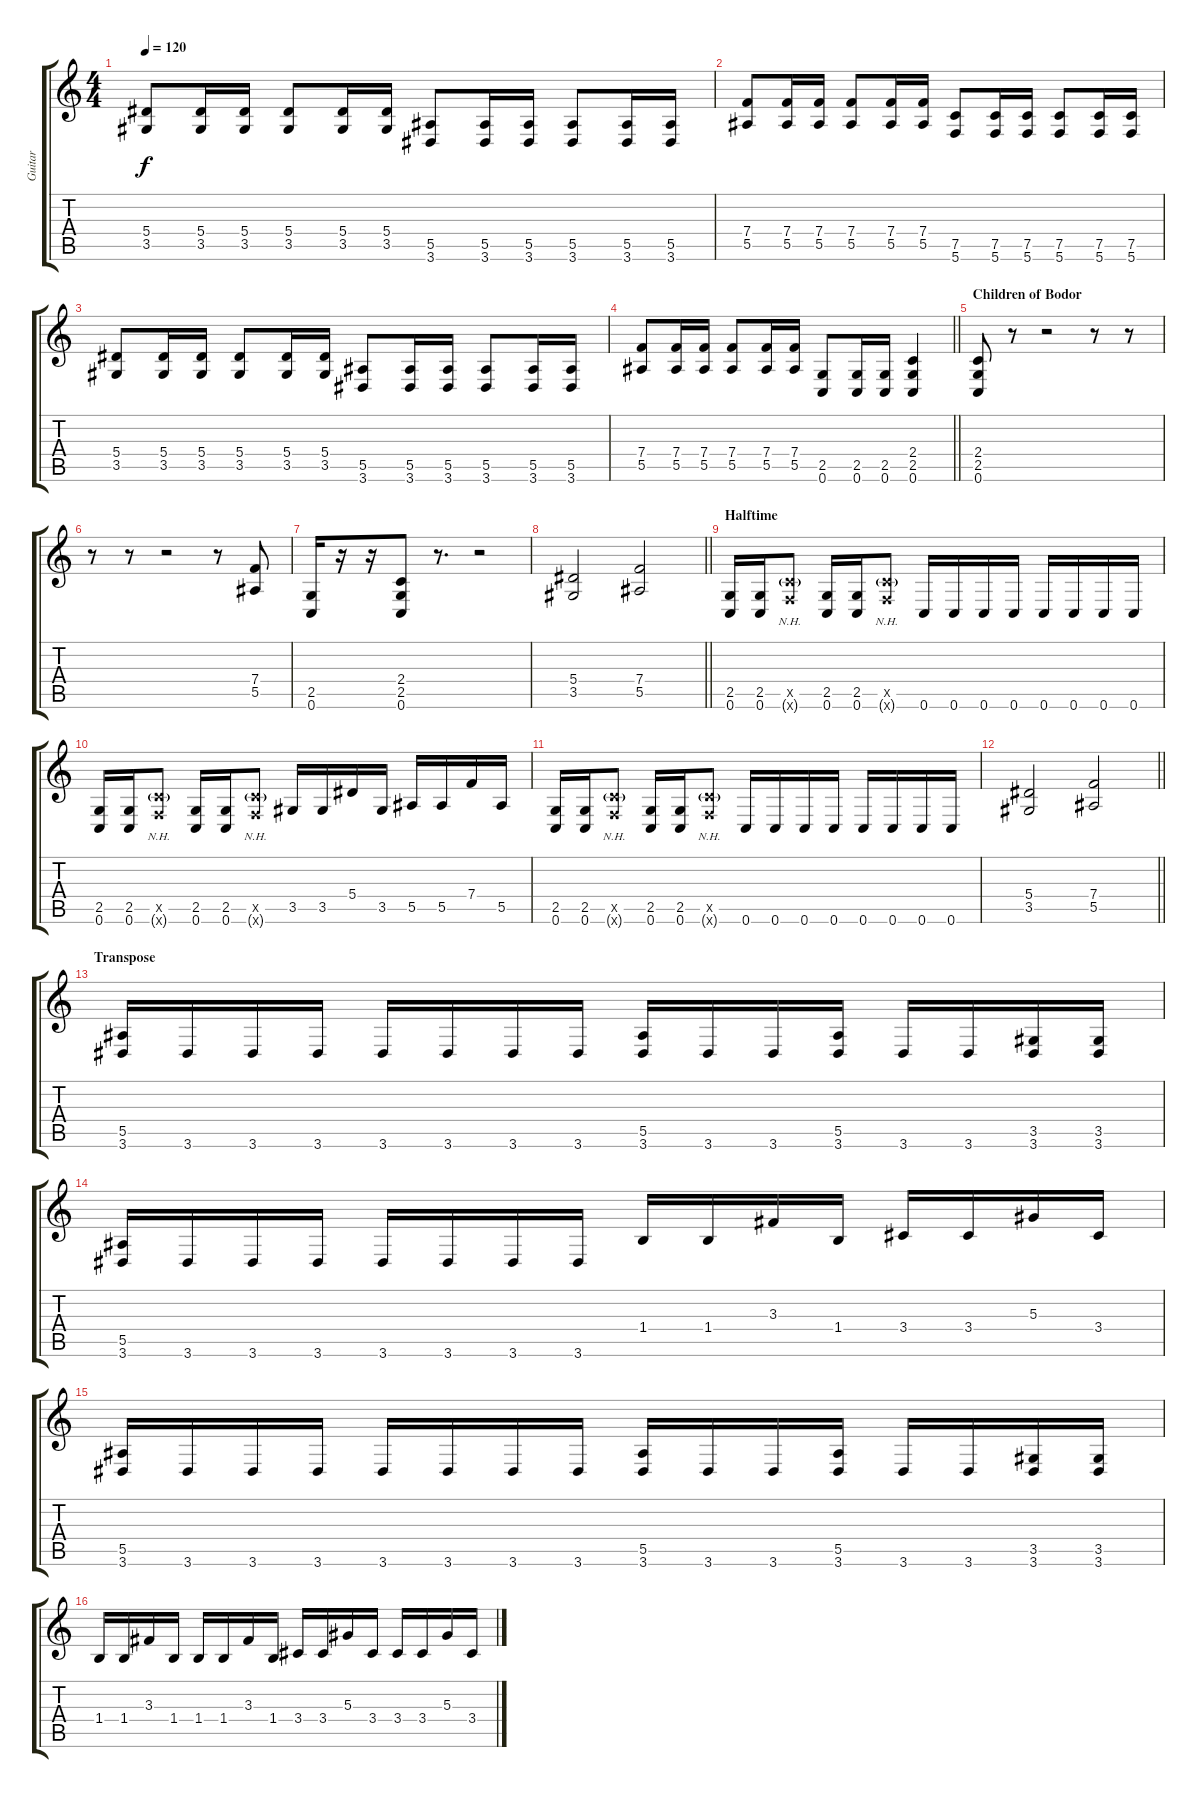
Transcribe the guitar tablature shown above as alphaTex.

\track ("Guitar" "Guitar") {instrument distortionguitar}
\staff {score tabs}
\tuning (C4 G3 Eb3 Bb2 F2 C2) {hide}
\ts (4 4)
\tempo 120
\clef g2
\ks c
(5.4 3.5).8{dy f} (5.4 3.5).16 (5.4 3.5).16 (5.4 3.5).8 (5.4 3.5).16 (5.4 3.5).16 (5.5 3.6).8 (5.5 3.6).16 (5.5 3.6).16 (5.5 3.6).8 (5.5 3.6).16 (5.5 3.6).16 |
(7.4 5.5).8 (7.4 5.5).16 (7.4 5.5).16 (7.4 5.5).8 (7.4 5.5).16 (7.4 5.5).16 (7.5 5.6).8 (7.5 5.6).16 (7.5 5.6).16 (7.5 5.6).8 (7.5 5.6).16 (7.5 5.6).16 |
(5.4 3.5).8 (5.4 3.5).16 (5.4 3.5).16 (5.4 3.5).8 (5.4 3.5).16 (5.4 3.5).16 (5.5 3.6).8 (5.5 3.6).16 (5.5 3.6).16 (5.5 3.6).8 (5.5 3.6).16 (5.5 3.6).16 |
\barLineRight lightlight
(7.4 5.5).8 (7.4 5.5).16 (7.4 5.5).16 (7.4 5.5).8 (7.4 5.5).16 (7.4 5.5).16 (2.5 0.6).8 (2.5 0.6).16 (2.5 0.6).16 (2.4 2.5 0.6).4 |
\section ("" "Children of Bodor")
(2.4 2.5 0.6).8 r.8 r.2 r.8 r.8 |
r.8 r.8 r.2 r.8 (7.4 5.5).8 |
(2.5 0.6).16 r.16 r.16 (2.4 2.5 0.6).8 r.8{d} r.2 |
\barLineRight lightlight
(5.4 3.5).2 (7.4 5.5).2 |
\section ("" "Halftime")
(2.5 0.6).16 (2.5 0.6).16 (0.5{x} 0.6{nh g x}).8 (2.5 0.6).16 (2.5 0.6).16 (0.5{x} 0.6{nh g x}).8 0.6.16 0.6.16 0.6.16 0.6.16 0.6.16 0.6.16 0.6.16 0.6.16 |
(2.5 0.6).16 (2.5 0.6).16 (0.5{x} 0.6{nh g x}).8 (2.5 0.6).16 (2.5 0.6).16 (0.5{x} 0.6{nh g x}).8 3.5.16 3.5.16 5.4.16 3.5.16 5.5.16 5.5.16 7.4.16 5.5.16 |
(2.5 0.6).16 (2.5 0.6).16 (0.5{x} 0.6{nh g x}).8 (2.5 0.6).16 (2.5 0.6).16 (0.5{x} 0.6{nh g x}).8 0.6.16 0.6.16 0.6.16 0.6.16 0.6.16 0.6.16 0.6.16 0.6.16 |
\barLineRight lightlight
(5.4 3.5).2 (7.4 5.5).2 |
\section ("" "Transpose")
(5.5 3.6).16 3.6.16 3.6.16 3.6.16 3.6.16 3.6.16 3.6.16 3.6.16 (5.5 3.6).16 3.6.16 3.6.16 (5.5 3.6).16 3.6.16 3.6.16 (3.5 3.6).16 (3.5 3.6).16 |
(5.5 3.6).16 3.6.16 3.6.16 3.6.16 3.6.16 3.6.16 3.6.16 3.6.16 1.4.16 1.4.16 3.3.16 1.4.16 3.4.16 3.4.16 5.3.16 3.4.16 |
(5.5 3.6).16 3.6.16 3.6.16 3.6.16 3.6.16 3.6.16 3.6.16 3.6.16 (5.5 3.6).16 3.6.16 3.6.16 (5.5 3.6).16 3.6.16 3.6.16 (3.5 3.6).16 (3.5 3.6).16 |
1.4.16 1.4.16 3.3.16 1.4.16 1.4.16 1.4.16 3.3.16 1.4.16 3.4.16 3.4.16 5.3.16 3.4.16 3.4.16 3.4.16 5.3.16 3.4.16
